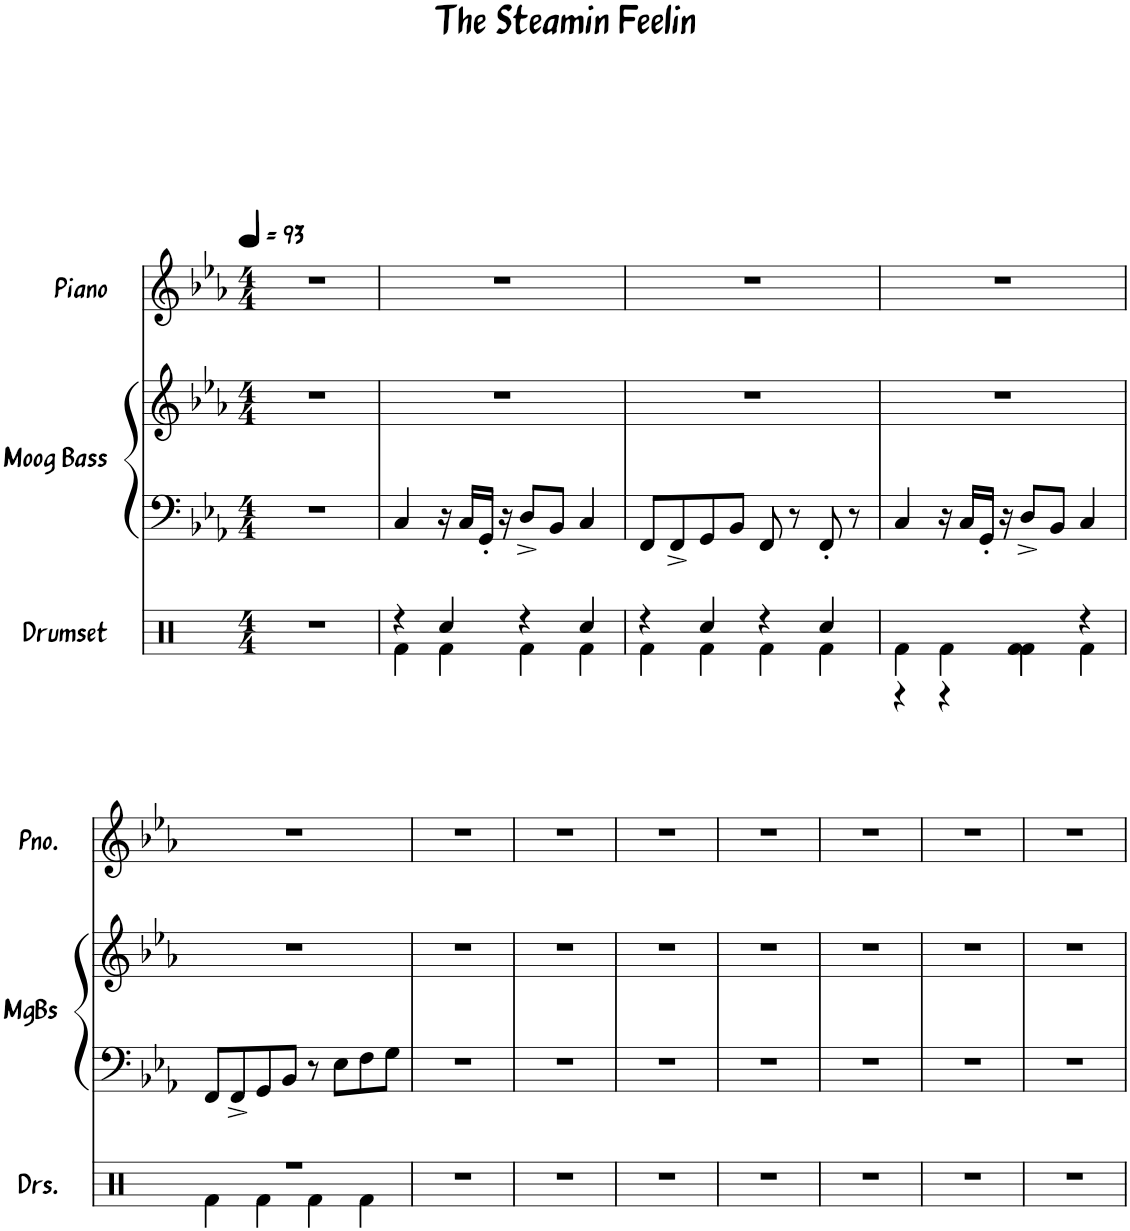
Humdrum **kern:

**kern	**kern	**kern	**kern
*part3	*part2	*part2	*part1
*staff4	*staff3	*staff2	*staff1
*I"Drumset	*I"Moog Bass	*	*I"Piano
*I'Drs.	*I'MgBs	*	*I'Pno.
*clefX	*clefF4	*clefG2	*clefG2
*k[]	*k[b-e-a-]	*k[b-e-a-]	*k[b-e-a-]
*M4/4	*M4/4	*M4/4	*M4/4
*MM93	*MM93	*MM93	*MM93
=1	=1	=1	=1
1r	1r	1r	1r
=2	=2	=2	=2
*^	*	*	*
4r	4Rf\	4C/	1r	1r
4Rcc/	4Rf\	16r	.	.
.	.	16C/LL	.	.
.	.	16GG'/JJ	.	.
.	.	16r	.	.
4r	4Rf\	8D^/L	.	.
.	.	8BB-/J	.	.
4Rcc/	4Rf\	4C/	.	.
=3	=3	=3	=3	=3
4r	4Rf\	8FF/L	1r	1r
.	.	8FF^/	.	.
4Rcc/	4Rf\	8GG/	.	.
.	.	8BB-/J	.	.
4r	4Rf\	8FF/	.	.
.	.	8r	.	.
4Rcc/	4Rf\	8FF'/	.	.
.	.	8r	.	.
=4	=4	=4	=4	=4
4Rf\	4r	4C/	1r	1r
4Rf\	4r	16r	.	.
.	.	16C/LL	.	.
.	.	16GG'/JJ	.	.
.	.	16r	.	.
4Rf\	4Rf\	8D^/L	.	.
.	.	8BB-/J	.	.
4r	4Rf\	4C/	.	.
!!LO:LB:g=z
=5	=5	=5	=5	=5
1r	4Rf\	8FF/L	1r	1r
.	.	8FF^/	.	.
.	4Rf\	8GG/	.	.
.	.	8BB-/J	.	.
.	4Rf\	8r	.	.
.	.	8E-\L	.	.
.	4Rf\	8F\	.	.
.	.	8G\J	.	.
*v	*v	*	*	*
=6	=6	=6	=6
1r	1r	1r	1r
=7	=7	=7	=7
1r	1r	1r	1r
=8	=8	=8	=8
1r	1r	1r	1r
=9	=9	=9	=9
1r	1r	1r	1r
=10	=10	=10	=10
1r	1r	1r	1r
=11	=11	=11	=11
1r	1r	1r	1r
=12	=12	=12	=12
1r	1r	1r	1r
=	=	=	=
*-	*-	*-	*-
